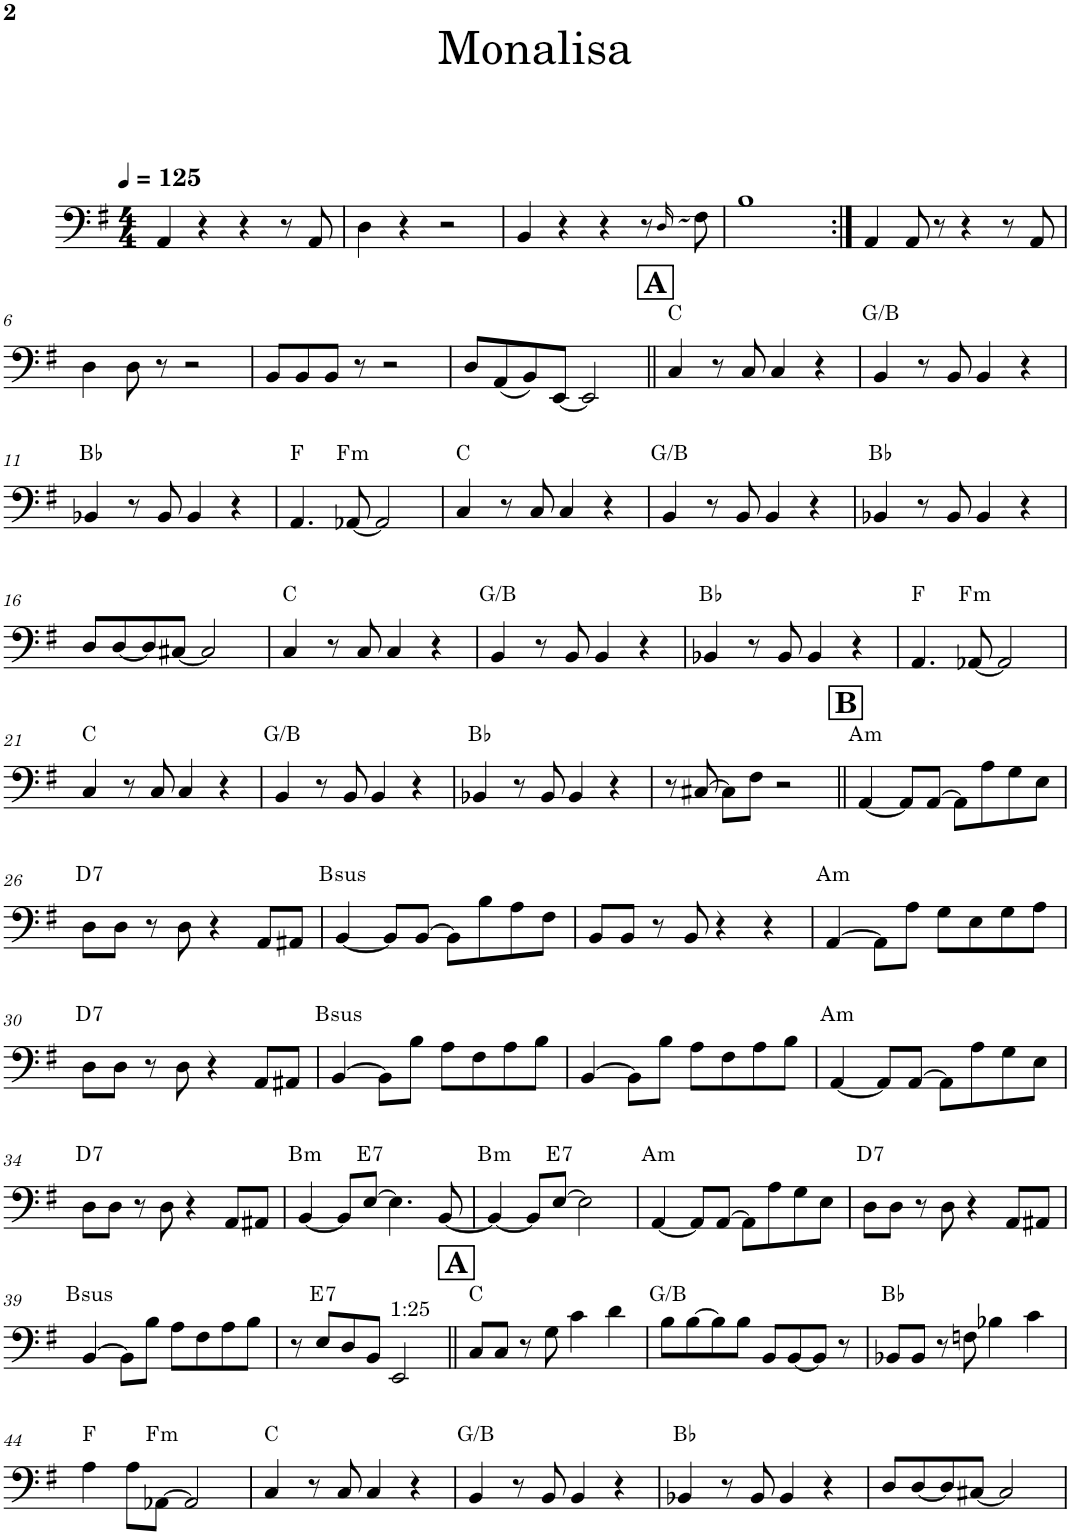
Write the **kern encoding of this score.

**kern	**harte
*part1	*part1
*staff1	*
*I"Acoustic Bass	*
*I'Bass	*
*clefF4	*
*Trd7c12	*
*k[f#]	*
*M4/4	*
*MM125	*
=1	=1
4AA/	.
4r	.
4r	.
8r	.
8AA/	.
=2	=2
4D\	.
4r	.
2r	.
=3	=3
4BB/	.
4r	.
4r	.
8r	.
16qD/	.
8F#\	.
=4	=4
1B	.
=5:|!	=5:|!
4AA/	.
8AA/	.
8r	.
4r	.
8r	.
8AA/	.
!!LO:LB:g=z
=6	=6
4D\	.
8D\	.
8r	.
2r	.
=7	=7
8BB/L	.
8BB/	.
8BB/J	.
8r	.
2r	.
=8	=8
8D/L	.
(8AA/	.
8BB/)	.
[8EE/J	.
2EE/]	.
!!LO:REH:place=s1:a:B:cj:fs=14:t=A
=9||	=9||
4C/	C:maj
8r	.
8C/	.
4C/	.
4r	.
=10	=10
4BB/	G:maj/3
8r	.
8BB/	.
4BB/	.
4r	.
!!LO:LB:g=z
=11	=11
4BB-X/	Bb:maj
8r	.
8BB-/	.
4BB-/	.
4r	.
=12	=12
4.AA/	F:maj
!	!LO:H:kt=m
[8AA-X/	F:min
2AA-/]	.
=13	=13
4C/	C:maj
8r	.
8C/	.
4C/	.
4r	.
=14	=14
4BB/	G:maj/3
8r	.
8BB/	.
4BB/	.
4r	.
=15	=15
4BB-X/	Bb:maj
8r	.
8BB-/	.
4BB-/	.
4r	.
!!LO:LB:g=z
=16	=16
8D/L	.
[8D/	.
8D/]	.
[8C#X/J	.
2C#/]	.
=17	=17
4C/	C:maj
8r	.
8C/	.
4C/	.
4r	.
=18	=18
4BB/	G:maj/3
8r	.
8BB/	.
4BB/	.
4r	.
=19	=19
4BB-X/	Bb:maj
8r	.
8BB-/	.
4BB-/	.
4r	.
=20	=20
4.AA/	F:maj
!	!LO:H:kt=m
[8AA-X/	F:min
2AA-/]	.
!!LO:LB:g=z
=21	=21
4C/	C:maj
8r	.
8C/	.
4C/	.
4r	.
=22	=22
4BB/	G:maj/3
8r	.
8BB/	.
4BB/	.
4r	.
=23	=23
4BB-X/	Bb:maj
8r	.
8BB-/	.
4BB-/	.
4r	.
=24	=24
8r	.
[8C#X/	.
8C#\L]	.
8F#\J	.
2r	.
!!LO:REH:place=s1:a:B:cj:fs=14:t=B
=25||	=25||
!	!LO:H:kt=m
[4AA/	A:min
8AA/L]	.
[8AA/J	.
8AA\L]	.
8A\	.
8G\	.
8E\J	.
!!LO:LB:g=z
=26	=26
!	!LO:H:kt=7
8D\L	D:7
8D\J	.
8r	.
8D\	.
4r	.
8AA/L	.
8AA#X/J	.
=27	=27
!	!LO:H:kt=sus
[4BB/	B:sus4
8BB/L]	.
[8BB/J	.
8BB\L]	.
8B\	.
8A\	.
8F#\J	.
=28	=28
8BB/L	.
8BB/J	.
8r	.
8BB/	.
4r	.
4r	.
=29	=29
!	!LO:H:kt=m
[4AA/	A:min
8AA\L]	.
8A\J	.
8G\L	.
8E\	.
8G\	.
8A\J	.
!!LO:LB:g=z
=30	=30
!	!LO:H:kt=7
8D\L	D:7
8D\J	.
8r	.
8D\	.
4r	.
8AA/L	.
8AA#X/J	.
=31	=31
!	!LO:H:kt=sus
[4BB/	B:sus4
8BB\L]	.
8B\J	.
8A\L	.
8F#\	.
8A\	.
8B\J	.
=32	=32
[4BB/	.
8BB\L]	.
8B\J	.
8A\L	.
8F#\	.
8A\	.
8B\J	.
=33	=33
!	!LO:H:kt=m
[4AA/	A:min
8AA/L]	.
[8AA/J	.
8AA\L]	.
8A\	.
8G\	.
8E\J	.
!!LO:LB:g=z
=34	=34
!	!LO:H:kt=7
8D\L	D:7
8D\J	.
8r	.
8D\	.
4r	.
8AA/L	.
8AA#X/J	.
=35	=35
!	!LO:H:kt=m
[4BB/	B:min
8BB/L]	.
!	!LO:H:kt=7
[8E/J	E:7
4.E\]	.
[8BB/	.
=36	=36
!	!LO:H:kt=m
4BB/_	B:min
8BB/L]	.
!	!LO:H:kt=7
[8E/J	E:7
2E\]	.
=37	=37
!	!LO:H:kt=m
[4AA/	A:min
8AA/L]	.
[8AA/J	.
8AA\L]	.
8A\	.
8G\	.
8E\J	.
=38	=38
!	!LO:H:kt=7
8D\L	D:7
8D\J	.
8r	.
8D\	.
4r	.
8AA/L	.
8AA#X/J	.
!!LO:LB:g=z
=39	=39
!	!LO:H:kt=sus
[4BB/	B:sus4
8BB\L]	.
8B\J	.
8A\L	.
8F#\	.
8A\	.
8B\J	.
=40	=40
8r	.
!	!LO:H:kt=7
8E/L	E:7
8D/	.
8BB/J	.
!LO:TX:a:t=1&colon;25	!
2EE/	.
!!LO:REH:place=s1:a:B:cj:fs=14:t=A
=41||	=41||
8C/L	C:maj
8C/J	.
8r	.
8G\	.
4c\	.
4d\	.
=42	=42
8B\L	G:maj/3
[8B\	.
8B\]	.
8B\J	.
8BB/L	.
[8BB/	.
8BB/J]	.
8r	.
=43	=43
8BB-X/L	Bb:maj
8BB-/J	.
8r	.
8Fn\	.
4B-X\	.
4c\	.
!!LO:LB:g=z
=44	=44
4A\	F:maj
8A\L	.
!	!LO:H:kt=m
[8AA-X\J	F:min
2AA-/]	.
=45	=45
4C/	C:maj
8r	.
8C/	.
4C/	.
4r	.
=46	=46
4BB/	G:maj/3
8r	.
8BB/	.
4BB/	.
4r	.
=47	=47
4BB-X/	Bb:maj
8r	.
8BB-/	.
4BB-/	.
4r	.
=48	=48
8D/L	.
[8D/	.
8D/]	.
[8C#X/J	.
2C#/]	.
=	=
*-	*-
